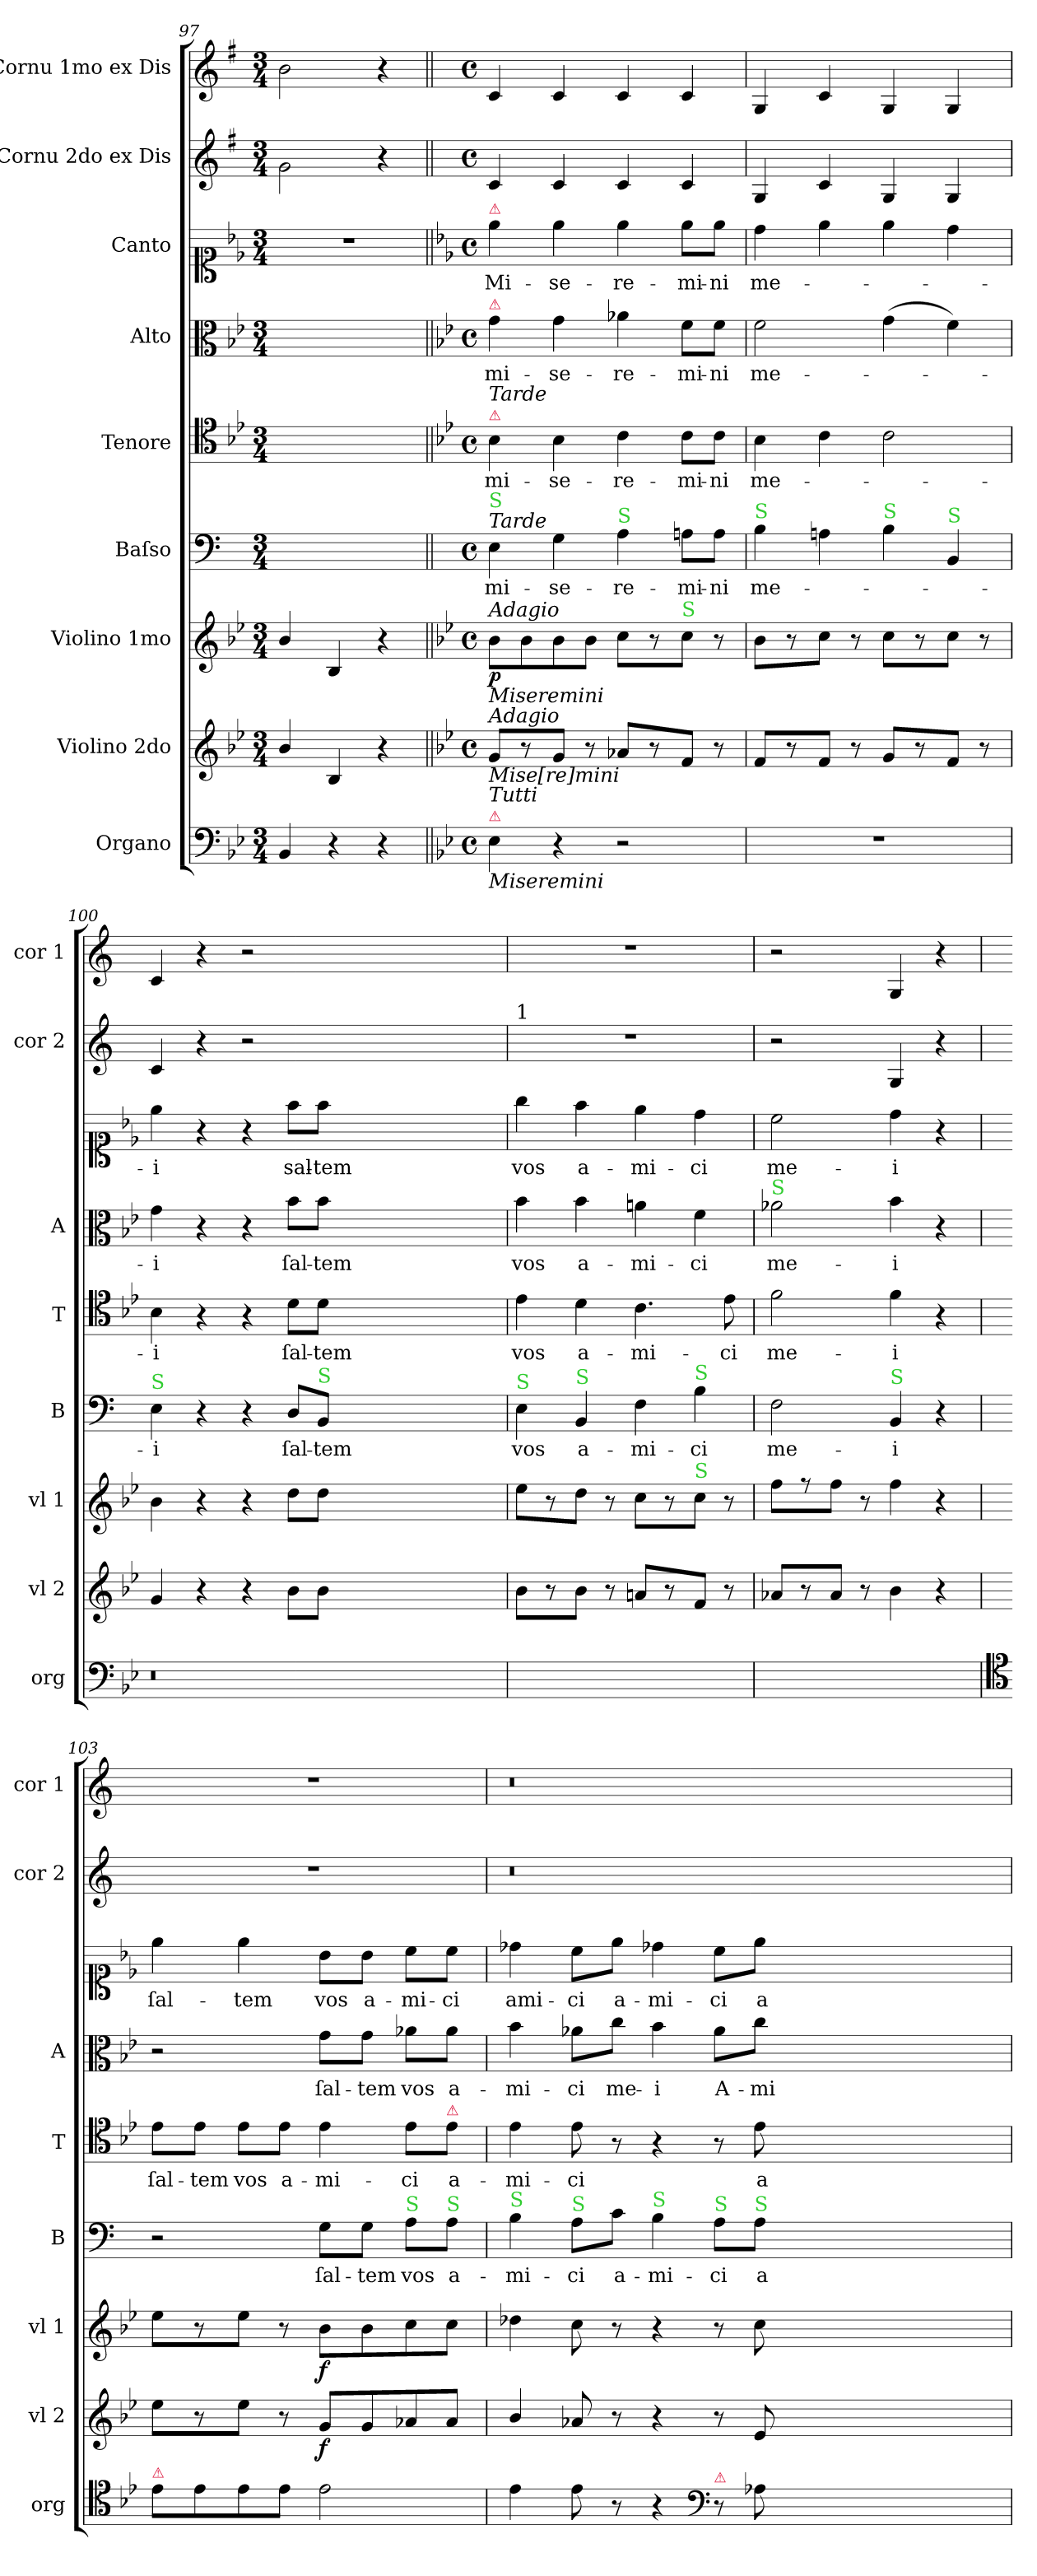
**kern	**kern	**dynam	**kern	**dynam	**kern	**text	**kern	**text	**kern	**text	**kern	**text	**kern	**kern
*part9	*part8	*part8	*part7	*part7	*part6	*part6	*part5	*part5	*part4	*part4	*part3	*part3	*part2	*part1
*staff9	*staff8	*staff8	*staff7	*staff7	*staff6	*staff6	*staff5	*staff5	*staff4	*staff4	*staff3	*staff3	*staff2	*staff1
*I"Organo	*I"Violino 2do	*	*I"Violino 1mo	*	*I"Baſso	*	*I"Tenore	*	*I"Alto	*	*I"Canto	*	*I"Cornu 2do ex Dis	*I"Cornu 1mo ex Dis
*I'org	*I'vl 2	*	*I'vl 1	*	*I'B	*	*I'T	*	*I'A	*	*	*	*I'cor 2	*I'cor 1
*clefF4	*clefG2	*	*clefG2	*	*clefF4	*	*clefC4	*	*clefC3	*	*clefC1	*	*clefG2	*clefG2
*	*	*	*	*	*	*	*	*	*	*	*	*	*ITrd-2c-3	*ITrd-2c-3
*k[b-e-]	*k[b-e-]	*	*k[b-e-]	*	*k[]	*	*k[b-e-]	*	*k[b-e-]	*	*k[b-e-]	*	*k[b-e-]	*k[b-e-]
*M3/4	*M3/4	*	*M3/4	*	*M3/4	*	*M3/4	*	*M3/4	*	*M3/4	*	*M3/4	*M3/4
=97	=97	=97	=97	=97	=97	=97	=97	=97	=97	=97	=97	=97	=97	=97
4BB-/	4b-/	.	4b-/	.	2.ryy	.	2.ryy	.	2.ryy	.	2.r	.	2b-\	2dd\
4r	4B-/	.	4B-/	.	.	.	.	.	.	.	.	.	.	.
4r	4r	.	4r	.	.	.	.	.	.	.	.	.	4r	4r
=98||	=98||	=98||	=98||	=98||	=98||	=98||	=98||	=98||	=98||	=98||	=98||	=98||	=98||	=98||
*	*	*	*	*	*k[]	*	*	*	*	*	*	*	*k[b-e-a-]	*k[b-e-a-]
*M4/4	*M4/4	*	*M4/4	*	*M4/4	*	*M4/4	*	*M4/4	*	*M4/4	*	*M4/4	*M4/4
*met(c)	*met(c)	*	*met(c)	*	*met(c)	*	*met(c)	*	*met(c)	*	*met(c)	*	*met(c)	*met(c)
!	!	!	!	!	!	!	!	!	!	!	!LO:TX:a:color=crimson:t=⚠	!	!	!
!	!	!	!	!	!	!	!	!	!LO:TX:a:color=crimson:t=⚠	!	!	!	!	!
!	!	!	!	!	!	!	!LO:TX:a:color=crimson:t=⚠	!	!	!	!	!	!	!
!	!	!	!	!	!	!	!LO:TX:a:i:t=Tarde	!	!	!	!	!	!	!
!	!	!	!	!	!LO:TX:a:i:t=Tarde	!	!	!	!	!	!	!	!	!
!	!	!	!	!	!LO:TX:a:color=limegreen:t=S	!	!	!	!	!	!	!	!	!
!	!	!	!LO:TX:b:i:t=Miseremini	!	!	!	!	!	!	!	!	!	!	!
!	!	!	!LO:TX:a:i:t=Adagio	!	!	!	!	!	!	!	!	!	!	!
!	!LO:TX:b:i:t=Mise[re]mini	!	!	!	!	!	!	!	!	!	!	!	!	!
!	!LO:TX:a:i:t=Adagio	!	!	!	!	!	!	!	!	!	!	!	!	!
!LO:TX:a:color=crimson:t=⚠	!	!	!	!	!	!	!	!	!	!	!	!	!	!
!LO:TX:b:i:t=Miseremini	!	!	!	!	!	!	!	!	!	!	!	!	!	!
!LO:TX:a:i:t=Tutti	!	!	!	!	!	!	!	!	!	!	!	!	!	!
!	!	!	!	!LO:DY:b	!	!	!	!	!	!	!	!	!	!
4E-\	8g/L	.	8b-\L	p	4E\	mi-	4B-\	mi-	4g\	mi-	4ee-\	Mi-	4e-/	4e-/
.	8r	.	8b-\	.	.	.	.	.	.	.	.	.	.	.
4r	8g/J	.	8b-\	.	4G\	-se-	4B-\	-se-	4g\	-se-	4ee-\	-se-	4e-/	4e-/
.	8r	.	8b-\J	.	.	.	.	.	.	.	.	.	.	.
!	!	!	!	!	!LO:TX:a:color=limegreen:t=S	!	!	!	!	!	!	!	!	!
2r	8a-/L	.	8cc\L	.	4A\	-re-	4c\	-re-	4a-\	-re-	4ee-\	-re-	4e-/	4e-/
.	8r	.	8r	.	.	.	.	.	.	.	.	.	.	.
!	!	!	!LO:TX:a:color=limegreen:t=S	!	!	!	!	!	!	!	!	!	!	!
.	8f/J	.	8cc\J	.	8An\L	-mi-	8c\L	-mi-	8f\L	-mi-	8ee-\L	-mi-	4e-/	4e-/
.	8r	.	8r	.	8A\J	-ni	8c\J	-ni	8f\J	-ni	8ee-\J	-ni	.	.
=99	=99	=99	=99	=99	=99	=99	=99	=99	=99	=99	=99	=99	=99	=99
!	!	!	!	!	!LO:TX:a:color=limegreen:t=S	!	!	!	!	!	!	!	!	!
1r	8f/L	.	8b-\L	.	4B\	me-	4B-\	me-	2f\	me-	4dd\	me-	4B-/	4B-/
.	8r	.	8r	.	.	.	.	.	.	.	.	.	.	.
.	8f/J	.	8cc\J	.	4An\	.	4c\	.	.	.	4ee-\	.	4e-/	4e-/
.	8r	.	8r	.	.	.	.	.	.	.	.	.	.	.
!	!	!	!	!	!LO:TX:a:color=limegreen:t=S	!	!	!	!	!	!	!	!	!
.	8g/L	.	8cc\L	.	4B\	.	2c\	.	(4g\	.	4ee-\	.	4B-/	4B-/
.	8r	.	8r	.	.	.	.	.	.	.	.	.	.	.
!	!	!	!	!	!LO:TX:a:color=limegreen:t=S	!	!	!	!	!	!	!	!	!
.	8f/J	.	8cc\J	.	4BB/	.	.	.	4f\)	.	4dd\	.	4B-/	4B-/
.	8r	.	8r	.	.	.	.	.	.	.	.	.	.	.
=100	=100	=100	=100	=100	=100	=100	=100	=100	=100	=100	=100	=100	=100	=100
!	!	!	!	!	!LO:TX:a:color=limegreen:t=S	!	!	!	!	!	!	!	!	!
0.r	4g/	.	4b-\	.	4E\	-i	4B-\	-i	4g\	-i	4ee-\	-i	4e-/	4e-/
.	4r	.	4r	.	4r	.	4r	.	4r	.	4r	.	4r	4r
.	4r	.	4r	.	4r	.	4r	.	4r	.	4r	.	2r	2r
.	8b-\L	.	8dd\L	.	8D/L	ſal-	8d\L	ſal-	8b-\L	ſal-	8ff\L	sal-	.	.
!	!	!	!	!	!LO:TX:a:color=limegreen:t=S	!	!	!	!	!	!	!	!	!
.	8b-\J	.	8dd\J	.	8BB/J	-tem	8d\J	-tem	8b-\J	-tem	8ff\J	-tem	.	.
.	0ryy	.	0ryy	.	0ryy	.	0ryy	.	0ryy	.	0ryy	.	0ryy	0ryy
=101	=101	=101	=101	=101	=101	=101	=101	=101	=101	=101	=101	=101	=101	=101
!	!	!	!	!	!	!	!	!	!	!	!	!	!LO:TX:a:t=1	!
!	!	!	!	!	!LO:TX:a:color=limegreen:t=S	!	!	!	!	!	!	!	!	!
1ryy	8b-\L	.	8ee-\L	.	4E\	vos	4e-\	vos	4b-\	vos	4gg\	vos	1r	1r
.	8r	.	8r	.	.	.	.	.	.	.	.	.	.	.
!	!	!	!	!	!LO:TX:a:color=limegreen:t=S	!	!	!	!	!	!	!	!	!
.	8b-\J	.	8dd\J	.	4BB/	a-	4d\	a-	4b-\	a-	4ff\	a-	.	.
.	8r	.	8r	.	.	.	.	.	.	.	.	.	.	.
.	8an/L	.	8cc\L	.	4F\	-mi-	4.c\	-mi-	4an\	-mi-	4ee-\	-mi-	.	.
.	8r	.	8r	.	.	.	.	.	.	.	.	.	.	.
!	!	!	!	!	!LO:TX:a:color=limegreen:t=S	!	!	!	!	!	!	!	!	!
!	!	!	!LO:TX:a:color=limegreen:t=S	!	!	!	!	!	!	!	!	!	!	!
.	8f/J	.	8cc\J	.	4B\	-ci	.	.	4f\	-ci	4dd\	-ci	.	.
.	8r	.	8r	.	.	.	8e-\	-ci	.	.	.	.	.	.
=102	=102	=102	=102	=102	=102	=102	=102	=102	=102	=102	=102	=102	=102	=102
!	!	!	!	!	!	!	!	!	!LO:TX:a:color=limegreen:t=S	!	!	!	!	!
1ryy	8a-/L	.	8ff\L	.	2F\	me-	2f\	me-	2a-\	me-	2cc\	me-	2r	2r
.	8r	.	8r	.	.	.	.	.	.	.	.	.	.	.
.	8a-/J	.	8ff\J	.	.	.	.	.	.	.	.	.	.	.
.	8r	.	8r	.	.	.	.	.	.	.	.	.	.	.
!	!	!	!	!	!LO:TX:a:color=limegreen:t=S	!	!	!	!	!	!	!	!	!
.	4b-\	.	4ff\	.	4BB/	-i	4f\	-i	4b-\	-i	4dd\	-i	4B-/	4B-/
.	4r	.	4r	.	4r	.	4r	.	4r	.	4r	.	4r	4r
=103	=103	=103	=103	=103	=103	=103	=103	=103	=103	=103	=103	=103	=103	=103
*clefC4	*	*	*	*	*	*	*	*	*	*	*	*	*	*
!LO:TX:a:color=crimson:t=⚠	!	!	!	!	!	!	!	!	!	!	!	!	!	!
8e-\L	8ee-\L	.	8ee-\L	.	2r	.	8e-\L	ſal-	2r	.	4ee-\	ſal-	1r	1r
8e-\	8r	.	8r	.	.	.	8e-\J	-tem	.	.	.	.	.	.
8e-\	8ee-\J	.	8ee-\J	.	.	.	8e-\L	vos	.	.	4ee-\	-tem	.	.
8e-\J	8r	.	8r	.	.	.	8e-\J	a-	.	.	.	.	.	.
!	!	!	!	!LO:DY:b	!	!	!	!	!	!	!	!	!	!
2e-\	8g/L	f	8b-\L	f	8G\L	ſal-	4e-\	-mi-	8g\L	ſal-	8b-\L	vos	.	.
.	8g/	.	8b-\	.	8G\J	-tem	.	.	8g\J	-tem	8b-\J	a-	.	.
!	!	!	!	!	!LO:TX:a:color=limegreen:t=S	!	!	!	!	!	!	!	!	!
.	8a-/	.	8cc\	.	8A\L	vos	8e-\L	-ci	8a-\L	vos	8cc\L	-mi-	.	.
!	!	!	!	!	!	!	!LO:TX:a:color=crimson:t=⚠	!	!	!	!	!	!	!
!	!	!	!	!	!LO:TX:a:color=limegreen:t=S	!	!	!	!	!	!	!	!	!
.	8a-/J	.	8cc\J	.	8A\J	a-	8e-\J	a-	8a-\J	a-	8cc\J	-ci	.	.
=104	=104	=104	=104	=104	=104	=104	=104	=104	=104	=104	=104	=104	=104	=104
!	!	!	!	!	!LO:TX:a:color=limegreen:t=S	!	!	!	!	!	!	!	!	!
4e-\	4b-/	.	4dd-X\	.	4B\	-mi-	4e-\	-mi-	4b-\	-mi-	4dd-X\	ami-	0.r	0.r
!	!	!	!	!	!LO:TX:a:color=limegreen:t=S	!	!	!	!	!	!	!	!	!
8e-\	8a-/	.	8cc\	.	8A\L	-ci	8e-\	-ci	8a-\L	-ci	8cc\L	-ci	.	.
8r	8r	.	8r	.	8c\J	a-	8r	.	8cc\J	me-	8ee-\J	a-	.	.
!	!	!	!	!	!LO:TX:a:color=limegreen:t=S	!	!	!	!	!	!	!	!	!
4r	4r	.	4r	.	4B\	-mi-	4r	.	4b-\	-i	4dd-X\	-mi-	.	.
*clefF4	*	*	*	*	*	*	*	*	*	*	*	*	*	*
!	!	!	!	!	!LO:TX:a:color=limegreen:t=S	!	!	!	!	!	!	!	!	!
!LO:TX:a:color=crimson:t=⚠	!	!	!	!	!	!	!	!	!	!	!	!	!	!
8r	8r	.	8r	.	8A\L	-ci	8r	.	8a-\L	A-	8cc\L	-ci	.	.
!	!	!	!	!	!LO:TX:a:color=limegreen:t=S	!	!	!	!	!	!	!	!	!
8A-\	8e-/	.	8cc\	.	8A\J	a-	8e-\	a-	8cc\J	-mi-	8ee-\J	a-	.	.
0ryy	0ryy	.	0ryy	.	0ryy	.	0ryy	.	0ryy	.	0ryy	.	.	.
=	=	=	=	=	=	=	=	=	=	=	=	=	=	=
*-	*-	*-	*-	*-	*-	*-	*-	*-	*-	*-	*-	*-	*-	*-
